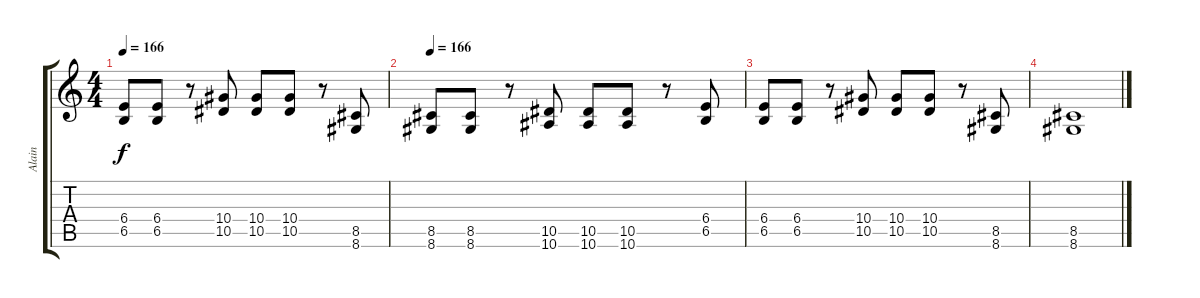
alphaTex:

\track ("Alain" "Alain") {instrument electricguitarjazz}
\staff {score tabs}
\tuning (C4 G3 Eb3 Bb2 F2 C2) {hide}
\ts (4 4)
\tempo 166
\clef g2
\ks c
(6.4 6.5).8{dy f} (6.4 6.5).8 r.8 (10.4 10.5).8 (10.4 10.5).8 (10.4 10.5).8 r.8 (8.5 8.6).8 |
\tempo 166
(8.5 8.6).8 (8.5 8.6).8 r.8 (10.5 10.6).8 (10.5 10.6).8 (10.5 10.6).8 r.8 (6.4 6.5).8 |
(6.4 6.5).8 (6.4 6.5).8 r.8 (10.4 10.5).8 (10.4 10.5).8 (10.4 10.5).8 r.8 (8.5 8.6).8 |
(8.5 8.6).1
